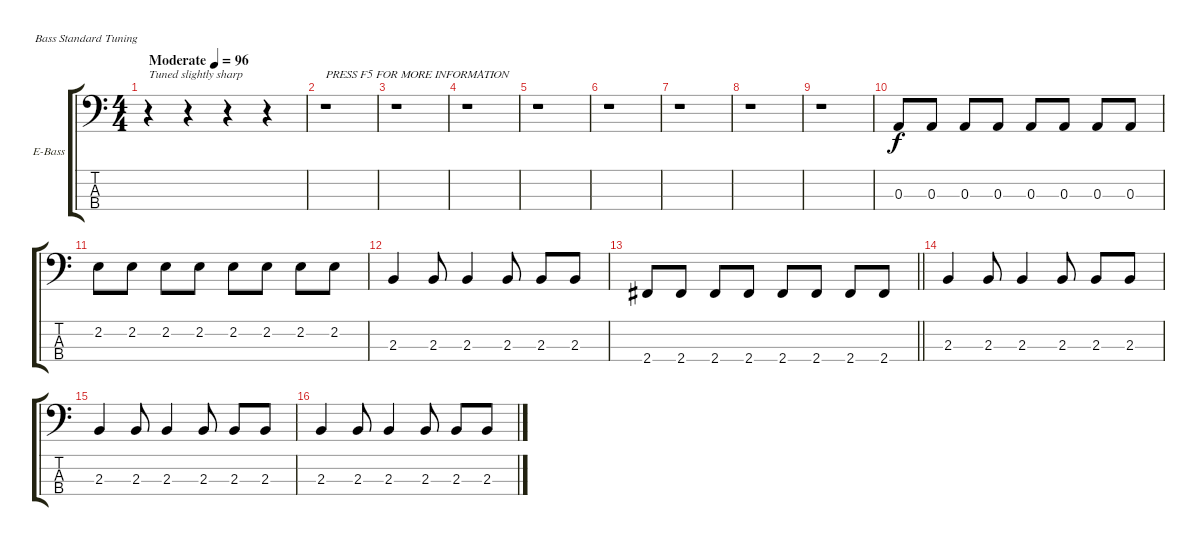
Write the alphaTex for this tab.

\bracketExtendMode groupsimilarinstruments
\firstSystemTrackNameOrientation horizontal
\otherSystemsTrackNameOrientation horizontal
\track ("Bass" "E-Bass") {instrument electricbassfinger}
\staff {score tabs}
\tuning (G2 D2 A1 E1)
\ts (4 4)
\beaming (8 2 2 2 2)
\tempo (96 "Moderate")
\clef f4
\ks c
r.4{txt "Tuned slightly sharp" dy f instrument electricbassfinger} r.4 r.4 r.4 |
r.1{txt "PRESS F5 FOR MORE INFORMATION"} |
r.1 |
r.1 |
r.1 |
r.1 |
r.1 |
r.1 |
r.1 |
0.3.8 0.3.8 0.3.8 0.3.8 0.3.8 0.3.8 0.3.8 0.3.8 |
2.2.8 2.2.8 2.2.8 2.2.8 2.2.8 2.2.8 2.2.8 2.2.8 |
2.3.4 2.3.8 2.3.4 2.3.8 2.3.8 2.3.8 |
\barLineRight lightlight
2.4.8 2.4.8 2.4.8 2.4.8 2.4.8 2.4.8 2.4.8 2.4.8 |
2.3.4 2.3.8 2.3.4 2.3.8 2.3.8 2.3.8 |
2.3.4 2.3.8 2.3.4 2.3.8 2.3.8 2.3.8 |
2.3.4 2.3.8 2.3.4 2.3.8 2.3.8 2.3.8
